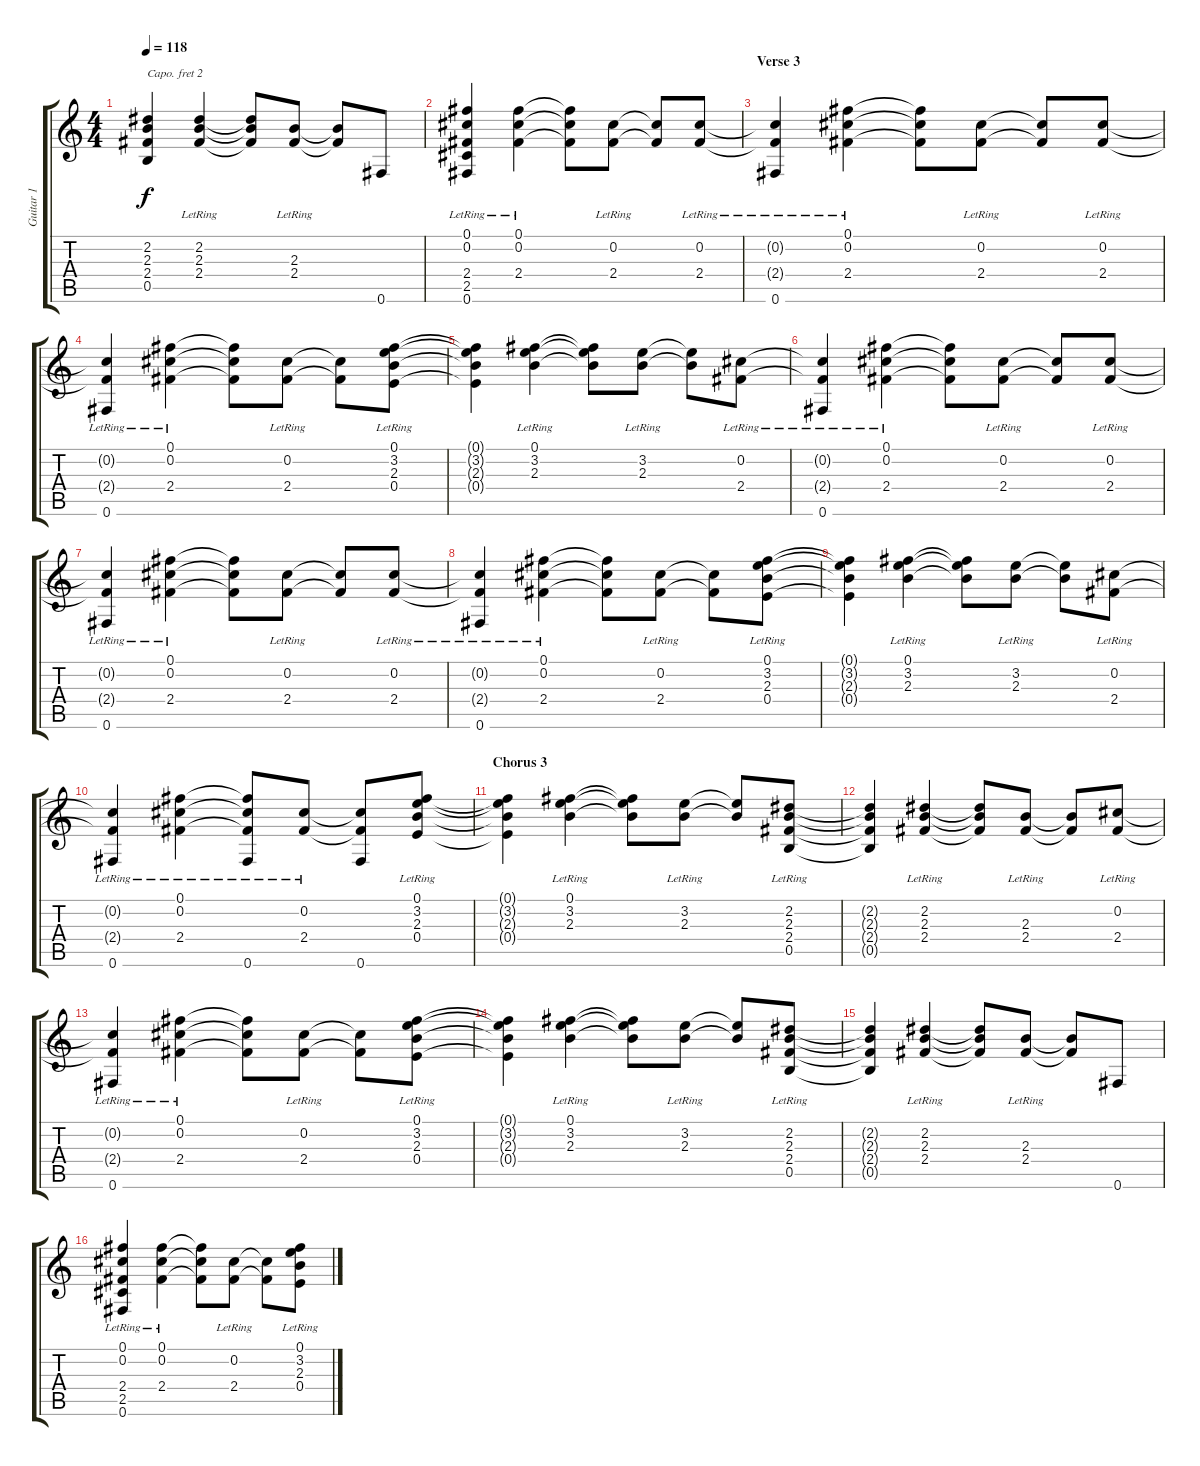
\track ("Guitar 1" "Guitar 1") {instrument overdrivenguitar}
\staff {score tabs}
\capo 2
\tuning (E4 B3 G3 D3 A2 E2) {hide}
\ts (4 4)
\tempo 118
\clef g2
\ks c
(2.2{t} 2.3{t} 2.4{t} 0.5{t}).4{dy f} (2.2{lr} 2.3{lr} 2.4{lr}).4 (2.2{t} 2.3{t} 2.4{t}).8 (2.3 2.4{lr}).8 (2.3{t} 2.4{t}).8 0.6.8 |
(0.1 0.2 2.4 2.5 0.6{lr}).4 (0.1{lr} 0.2{lr} 2.4{lr}).4 (0.1{t} 0.2{t} 2.4{t}).8 (0.2{lr} 2.4{lr}).8 (0.2{t} 2.4{t}).8 (0.2{lr} 2.4{lr}).8 |
\section ("" "Verse 3")
(0.2{t} 2.4{t} 0.6{lr}).4 (0.1{lr} 0.2{lr} 2.4{lr}).4 (0.1{t} 0.2{t} 2.4{t}).8 (0.2{lr} 2.4{lr}).8 (0.2{t} 2.4{t}).8 (0.2{lr} 2.4{lr}).8 |
(0.2{t} 2.4{t} 0.6{lr}).4 (0.1{lr} 0.2{lr} 2.4{lr}).4 (0.1{t} 0.2{t} 2.4{t}).8 (0.2{lr} 2.4{lr}).8 (0.2{t} 2.4{t}).8 (0.1{lr} 3.2{lr} 2.3{lr} 0.4{lr}).8 |
(0.1{t} 3.2{t} 2.3{t} 0.4{t}).4 (0.1{lr} 3.2{lr} 2.3{lr}).4 (0.1{t} 3.2{t} 2.3{t}).8 (3.2{lr} 2.3).8 (3.2{t} 2.3{t}).8 (0.2{lr} 2.4{lr}).8 |
(0.2{t} 2.4{t} 0.6{lr}).4 (0.1{lr} 0.2{lr} 2.4{lr}).4 (0.1{t} 0.2{t} 2.4{t}).8 (0.2{lr} 2.4{lr}).8 (0.2{t} 2.4{t}).8 (0.2{lr} 2.4{lr}).8 |
(0.2{t} 2.4{t} 0.6{lr}).4 (0.1{lr} 0.2{lr} 2.4{lr}).4 (0.1{t} 0.2{t} 2.4{t}).8 (0.2{lr} 2.4{lr}).8 (0.2{t} 2.4{t}).8 (0.2{lr} 2.4{lr}).8 |
(0.2{t} 2.4{t} 0.6{lr}).4 (0.1{lr} 0.2{lr} 2.4{lr}).4 (0.1{t} 0.2{t} 2.4{t}).8 (0.2{lr} 2.4{lr}).8 (0.2{t} 2.4{t}).8 (0.1{lr} 3.2{lr} 2.3{lr} 0.4{lr}).8 |
(0.1{t} 3.2{t} 2.3{t} 0.4{t}).4 (0.1{lr} 3.2{lr} 2.3{lr}).4 (0.1{t} 3.2{t} 2.3{t}).8 (3.2{lr} 2.3).8 (3.2{t} 2.3{t}).8 (0.2{lr} 2.4{lr}).8 |
(0.2{t} 2.4{t} 0.6{lr}).4 (0.1{lr} 0.2{lr} 2.4{lr}).4 (0.1{t} 0.2{t} 2.4{t} 0.6{lr}).8 (0.2{lr} 2.4{lr}).8 (0.2{t} 2.4{t} 0.6).8 (0.1{lr} 3.2{lr} 2.3{lr} 0.4{lr}).8 |
\section ("" "Chorus 3")
(0.1{t} 3.2{t} 2.3{t} 0.4{t}).4 (0.1{lr} 3.2{lr} 2.3{lr}).4 (0.1{t} 3.2{t} 2.3{t}).8 (3.2{lr} 2.3).8 (3.2{t} 2.3{t}).8 (2.2 2.3{lr} 2.4 0.5{lr}).8 |
(2.2{t} 2.3{t} 2.4{t} 0.5{t}).4 (2.2{lr} 2.3{lr} 2.4{lr}).4 (2.2{t} 2.3{t} 2.4{t}).8 (2.3 2.4{lr}).8 (2.3{t} 2.4{t}).8 (0.2{lr} 2.4{lr}).8 |
(0.2{t} 2.4{t} 0.6{lr}).4 (0.1{lr} 0.2{lr} 2.4{lr}).4 (0.1{t} 0.2{t} 2.4{t}).8 (0.2{lr} 2.4{lr}).8 (0.2{t} 2.4{t}).8 (0.1{lr} 3.2{lr} 2.3{lr} 0.4{lr}).8 |
(0.1{t} 3.2{t} 2.3{t} 0.4{t}).4 (0.1{lr} 3.2{lr} 2.3{lr}).4 (0.1{t} 3.2{t} 2.3{t}).8 (3.2{lr} 2.3).8 (3.2{t} 2.3{t}).8 (2.2 2.3{lr} 2.4 0.5{lr}).8 |
(2.2{t} 2.3{t} 2.4{t} 0.5{t}).4 (2.2{lr} 2.3{lr} 2.4{lr}).4 (2.2{t} 2.3{t} 2.4{t}).8 (2.3 2.4{lr}).8 (2.3{t} 2.4{t}).8 0.6.8 |
(0.1 0.2 2.4 2.5 0.6{lr}).4 (0.1{lr} 0.2{lr} 2.4{lr}).4 (0.1{t} 0.2{t} 2.4{t}).8 (0.2{lr} 2.4{lr}).8 (0.2{t} 2.4{t}).8 (0.1 3.2{lr} 2.3 0.4{lr}).8
